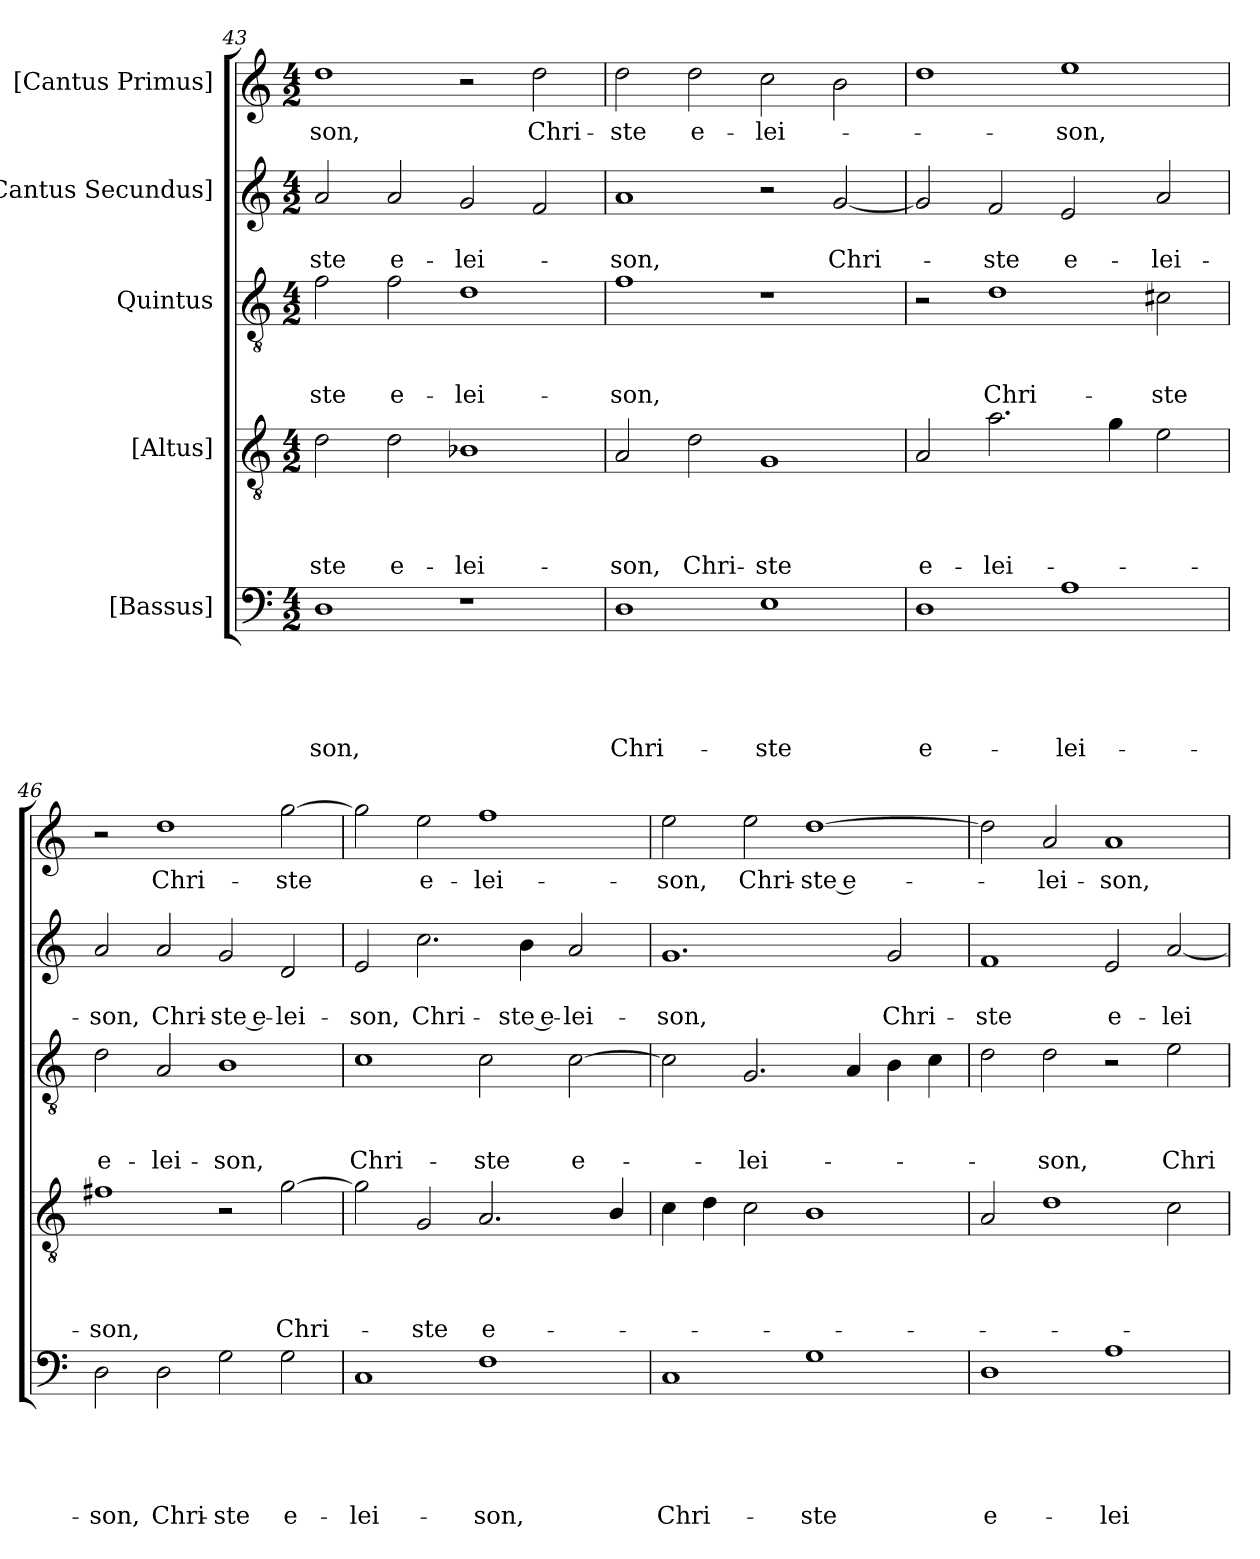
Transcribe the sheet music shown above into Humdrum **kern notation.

**kern	**text	**text	**text	**text	**text	**kern	**text	**text	**text	**text	**kern	**text	**text	**text	**kern	**text	**text	**kern	**text
*part5	*part5	*part5	*part5	*part5	*part5	*part4	*part4	*part4	*part4	*part4	*part3	*part3	*part3	*part3	*part2	*part2	*part2	*part1	*part1
*staff5	*staff5	*staff5	*staff5	*staff5	*staff5	*staff4	*staff4	*staff4	*staff4	*staff4	*staff3	*staff3	*staff3	*staff3	*staff2	*staff2	*staff2	*staff1	*staff1
*I"[Bassus]	*	*	*	*	*	*I"[Altus]	*	*	*	*	*I"Quintus	*	*	*	*I"[Cantus Secundus]	*	*	*I"[Cantus Primus]	*
*clefF4	*	*	*	*	*	*clefGv2	*	*	*	*	*clefGv2	*	*	*	*clefG2	*	*	*clefG2	*
*k[]	*	*	*	*	*	*k[]	*	*	*	*	*k[]	*	*	*	*k[]	*	*	*k[]	*
*M4/2	*	*	*	*	*	*M4/2	*	*	*	*	*M4/2	*	*	*	*M4/2	*	*	*M4/2	*
=43	=43	=43	=43	=43	=43	=43	=43	=43	=43	=43	=43	=43	=43	=43	=43	=43	=43	=43	=43
1D\	.	.	.	.	-son,	2d\	.	.	.	-ste	2f\	.	.	-ste	2a/	.	-ste	1dd\	-son,
.	.	.	.	.	.	2d\	.	.	.	e-	2f\	.	.	e-	2a/	.	e-	.	.
1r	.	.	.	.	.	1B-X/	.	.	.	-lei-	1d\	.	.	-lei-	2g/	.	-lei-	2r	.
.	.	.	.	.	.	.	.	.	.	.	.	.	.	.	2f/	.	.	2dd\	Chri-
=44	=44	=44	=44	=44	=44	=44	=44	=44	=44	=44	=44	=44	=44	=44	=44	=44	=44	=44	=44
1D\	.	.	.	.	Chri-	2A/	.	.	.	-son,	1f\	.	.	-son,	1a/	.	-son,	2dd\	-ste
.	.	.	.	.	.	2d\	.	.	.	Chri-	.	.	.	.	.	.	.	2dd\	e-
1E\	.	.	.	.	-ste	1G/	.	.	.	-ste	1r	.	.	.	2r	.	.	2cc\	-lei-
.	.	.	.	.	.	.	.	.	.	.	.	.	.	.	[2g/	.	Chri-	2b\	.
=45	=45	=45	=45	=45	=45	=45	=45	=45	=45	=45	=45	=45	=45	=45	=45	=45	=45	=45	=45
1D\	.	.	.	.	e-	2A/	.	.	.	e-	2r	.	.	.	2g/]	.	.	1dd\	.
.	.	.	.	.	.	2.a\	.	.	.	-lei-	1d\	.	.	Chri-	2f/	.	-ste	.	.
1A\	.	.	.	.	-lei-	.	.	.	.	.	.	.	.	.	2e/	.	e-	1ee\	-son,
.	.	.	.	.	.	4g\	.	.	.	.	.	.	.	.	.	.	.	.	.
.	.	.	.	.	.	2e\	.	.	.	.	2c#X\	.	.	-ste	2a/	.	-lei-	.	.
=46	=46	=46	=46	=46	=46	=46	=46	=46	=46	=46	=46	=46	=46	=46	=46	=46	=46	=46	=46
2D\	.	.	.	.	-son,	1f#X\	.	.	.	-son,	2d\	.	.	e-	2a/	.	-son,	2r	.
2D\	.	.	.	.	Chri-	.	.	.	.	.	2A/	.	.	-lei-	2a/	.	Chri-	1dd\	Chri-
2G\	.	.	.	.	-ste	2r	.	.	.	.	1B\	.	.	-son,	2g/	.	-ste e-	.	.
2G\	.	.	.	.	e-	[2g\	.	.	.	Chri-	.	.	.	.	2d/	.	-lei-	[2gg\	-ste
=47	=47	=47	=47	=47	=47	=47	=47	=47	=47	=47	=47	=47	=47	=47	=47	=47	=47	=47	=47
1C/	.	.	.	.	-lei-	2g\]	.	.	.	.	1c\	.	.	Chri-	2e/	.	-son,	2gg\]	.
.	.	.	.	.	.	2G/	.	.	.	-ste	.	.	.	.	2.cc\	.	Chri-	2ee\	e-
1F\	.	.	.	.	-son,	2.A/	.	.	.	e-	2c\	.	.	-ste	.	.	.	1ff\	-lei-
.	.	.	.	.	.	.	.	.	.	.	.	.	.	.	4b\	.	-ste e-	.	.
.	.	.	.	.	.	.	.	.	.	.	[2c\	.	.	e-	2a/	.	-lei-	.	.
.	.	.	.	.	.	4B/	.	.	.	.	.	.	.	.	.	.	.	.	.
=48	=48	=48	=48	=48	=48	=48	=48	=48	=48	=48	=48	=48	=48	=48	=48	=48	=48	=48	=48
1C/	.	.	.	.	Chri-	4c\	.	.	.	.	2c\]	.	.	.	1.g/	.	-son,	2ee\	-son,
.	.	.	.	.	.	4d\	.	.	.	.	.	.	.	.	.	.	.	.	.
.	.	.	.	.	.	2c\	.	.	.	.	2.G/	.	.	-lei-	.	.	.	2ee\	Chri-
1G\	.	.	.	.	-ste	1B/	.	.	.	.	.	.	.	.	.	.	.	[1dd\	-ste e-
.	.	.	.	.	.	.	.	.	.	.	4A/	.	.	.	.	.	.	.	.
.	.	.	.	.	.	.	.	.	.	.	4B\	.	.	.	2g/	.	Chri-	.	.
.	.	.	.	.	.	.	.	.	.	.	4c\	.	.	.	.	.	.	.	.
=49	=49	=49	=49	=49	=49	=49	=49	=49	=49	=49	=49	=49	=49	=49	=49	=49	=49	=49	=49
1D\	.	.	.	.	e-	2A/	.	.	.	.	2d\	.	.	.	1f/	.	-ste	2dd\]	.
.	.	.	.	.	.	1d\	.	.	.	.	2d\	.	.	-son,	.	.	.	2a/	-lei-
1A\	.	.	.	.	-lei-	.	.	.	.	.	2r	.	.	.	2e/	.	e-	1a/	-son,
.	.	.	.	.	.	2c\	.	.	.	.	2e\	.	.	Chri-	[2a/	.	-lei-	.	.
=	=	=	=	=	=	=	=	=	=	=	=	=	=	=	=	=	=	=	=
*-	*-	*-	*-	*-	*-	*-	*-	*-	*-	*-	*-	*-	*-	*-	*-	*-	*-	*-	*-
